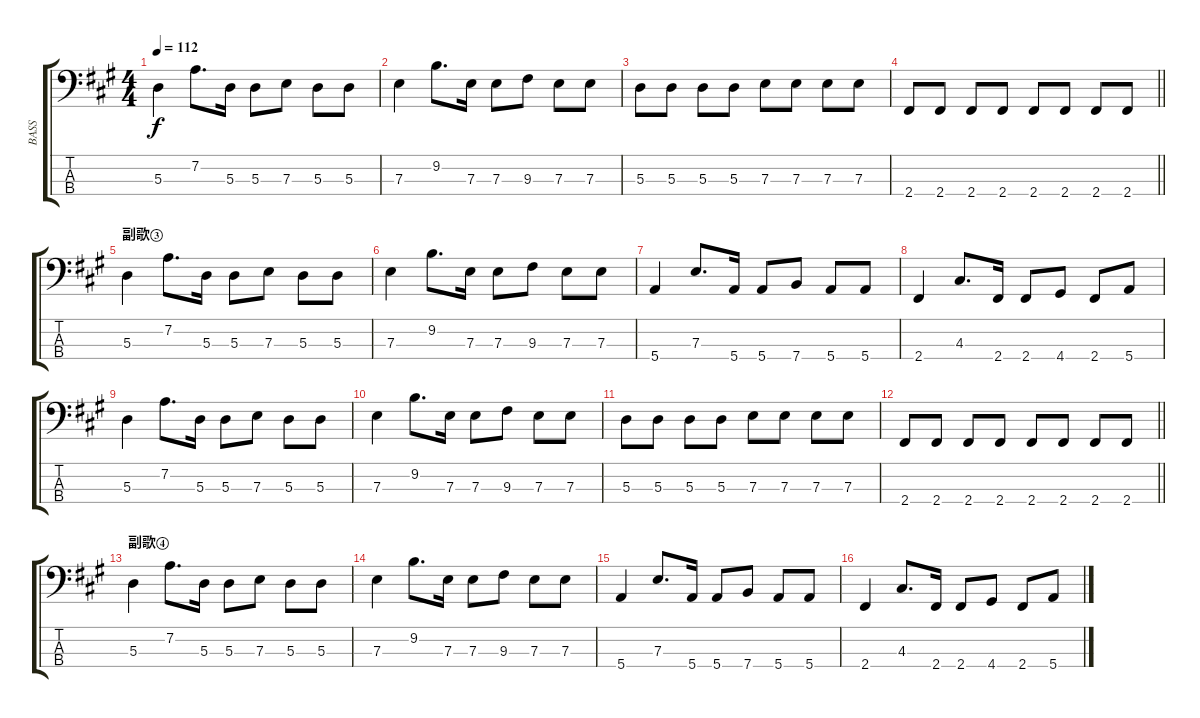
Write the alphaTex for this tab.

\track ("BASS" "BASS") {instrument electricbassfinger}
\staff {score tabs}
\tuning (G2 D2 A1 E1) {hide}
\ts (4 4)
\tempo 112
\clef f4
\ks a
5.3.4{dy f} 7.2.8{d} 5.3.16 5.3.8 7.3.8 5.3.8 5.3.8 |
7.3.4 9.2.8{d} 7.3.16 7.3.8 9.3.8 7.3.8 7.3.8 |
5.3.8 5.3.8 5.3.8 5.3.8 7.3.8 7.3.8 7.3.8 7.3.8 |
\barLineRight lightlight
2.4.8 2.4.8 2.4.8 2.4.8 2.4.8 2.4.8 2.4.8 2.4.8 |
\section ("" "副歌③")
5.3.4 7.2.8{d} 5.3.16 5.3.8 7.3.8 5.3.8 5.3.8 |
7.3.4 9.2.8{d} 7.3.16 7.3.8 9.3.8 7.3.8 7.3.8 |
5.4.4 7.3.8{d} 5.4.16 5.4.8 7.4.8 5.4.8 5.4.8 |
2.4.4 4.3.8{d} 2.4.16 2.4.8 4.4.8 2.4.8 5.4.8 |
5.3.4 7.2.8{d} 5.3.16 5.3.8 7.3.8 5.3.8 5.3.8 |
7.3.4 9.2.8{d} 7.3.16 7.3.8 9.3.8 7.3.8 7.3.8 |
5.3.8 5.3.8 5.3.8 5.3.8 7.3.8 7.3.8 7.3.8 7.3.8 |
\barLineRight lightlight
2.4.8 2.4.8 2.4.8 2.4.8 2.4.8 2.4.8 2.4.8 2.4.8 |
\section ("" "副歌④")
5.3.4 7.2.8{d} 5.3.16 5.3.8 7.3.8 5.3.8 5.3.8 |
7.3.4 9.2.8{d} 7.3.16 7.3.8 9.3.8 7.3.8 7.3.8 |
5.4.4 7.3.8{d} 5.4.16 5.4.8 7.4.8 5.4.8 5.4.8 |
2.4.4 4.3.8{d} 2.4.16 2.4.8 4.4.8 2.4.8 5.4.8
